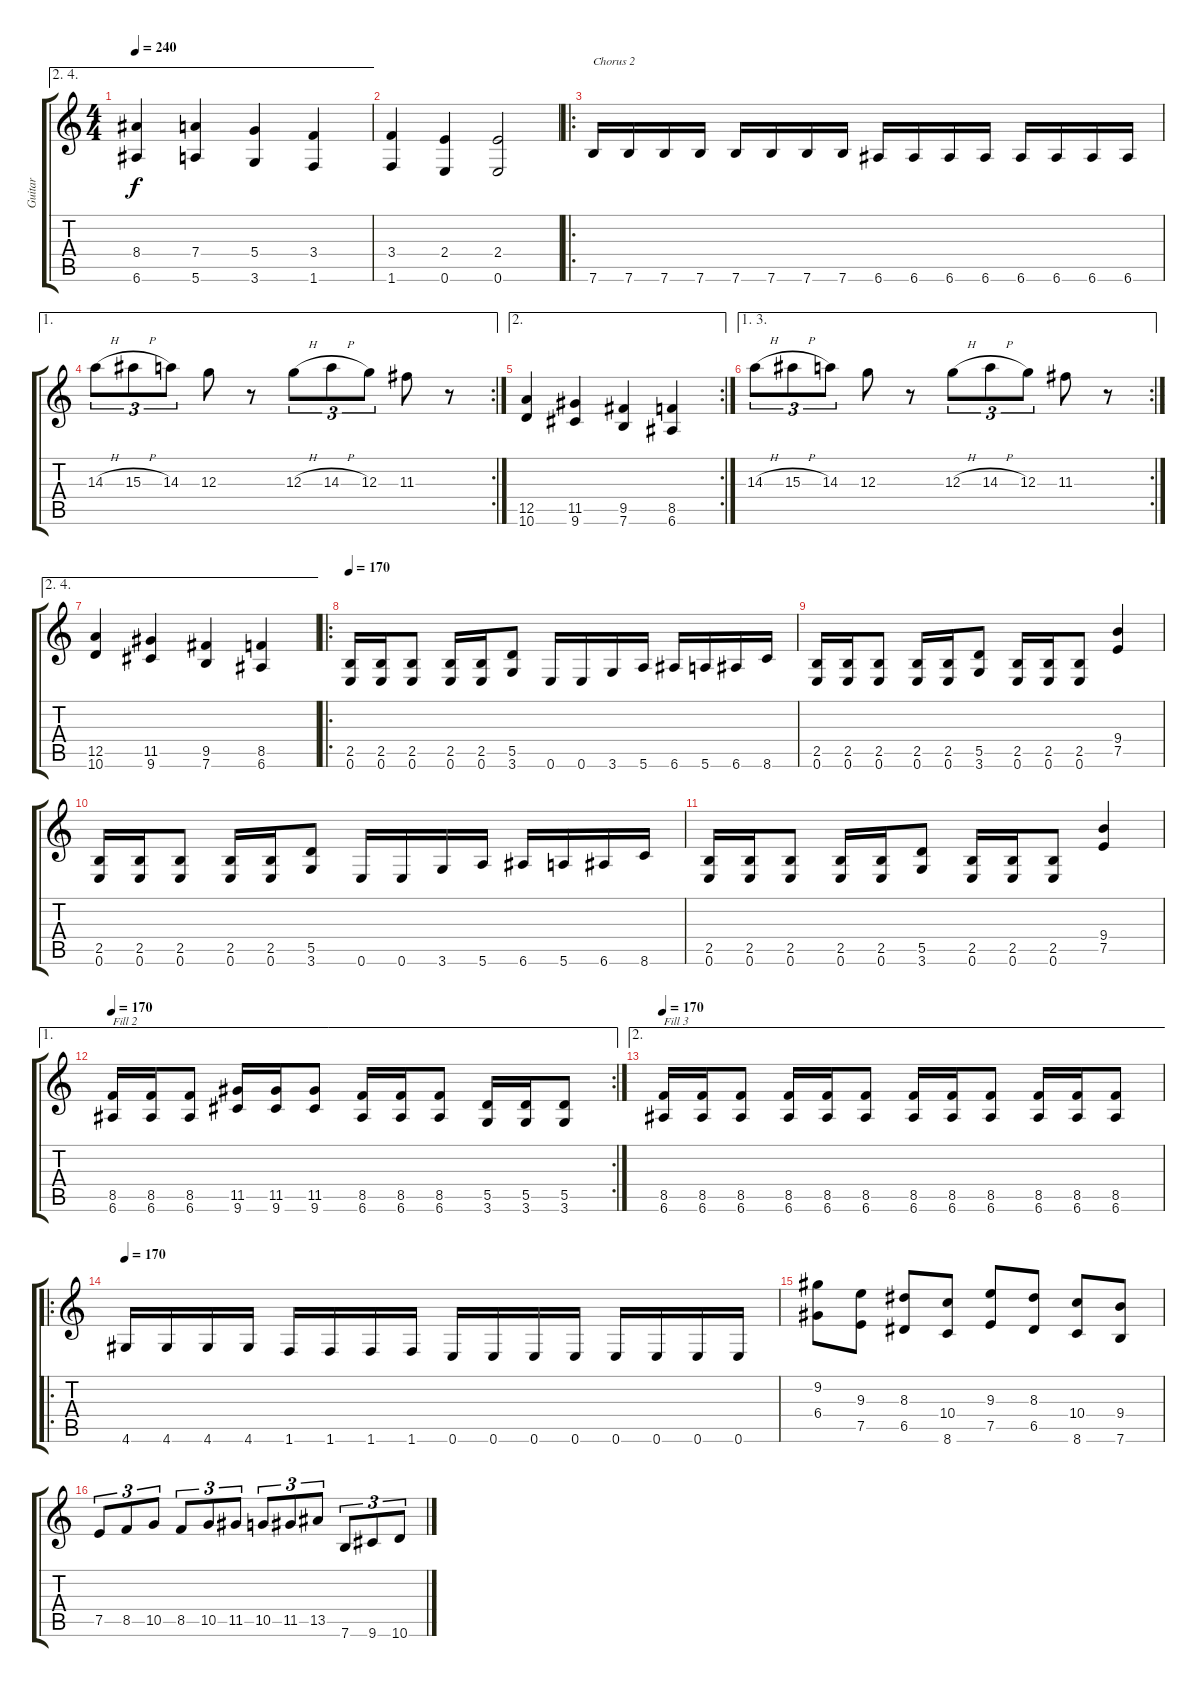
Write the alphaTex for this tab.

\track ("Guitar" "Guitar") {instrument distortionguitar}
\staff {score tabs}
\tuning (E4 B3 G3 D3 A2 E2) {hide}
\ae (2 4)
\ts (4 4)
\tempo 240
\clef g2
\ks c
(8.4 6.6).4{dy f} (7.4 5.6).4 (5.4 3.6).4 (3.4 1.6).4 |
(3.4 1.6).4 (2.4 0.6).4 (2.4 0.6).2 |
\ro
7.6.16{txt "Chorus 2"} 7.6.16 7.6.16 7.6.16 7.6.16 7.6.16 7.6.16 7.6.16 6.6.16 6.6.16 6.6.16 6.6.16 6.6.16 6.6.16 6.6.16 6.6.16 |
\ae 1
\rc 2
14.3{h}.8{tu (3 2)} 15.3{h}.8{tu (3 2)} 14.3.8{tu (3 2)} 12.3.8 r.8 12.3{h}.8{tu (3 2)} 14.3{h}.8{tu (3 2)} 12.3.8{tu (3 2)} 11.3.8 r.8 |
\ae 2
\rc 2
(12.5 10.6).4 (11.5 9.6).4 (9.5 7.6).4 (8.5 6.6).4 |
\ae (1 3)
\rc 2
14.3{h}.8{tu (3 2)} 15.3{h}.8{tu (3 2)} 14.3.8{tu (3 2)} 12.3.8 r.8 12.3{h}.8{tu (3 2)} 14.3{h}.8{tu (3 2)} 12.3.8{tu (3 2)} 11.3.8 r.8 |
\ae (2 4)
(12.5 10.6).4 (11.5 9.6).4 (9.5 7.6).4 (8.5 6.6).4 |
\ro
\tempo 170
(2.5 0.6).16 (2.5 0.6).16 (2.5 0.6).8 (2.5 0.6).16 (2.5 0.6).16 (5.5 3.6).8 0.6.16 0.6.16 3.6.16 5.6.16 6.6.16 5.6.16 6.6.16 8.6.16 |
(2.5 0.6).16 (2.5 0.6).16 (2.5 0.6).8 (2.5 0.6).16 (2.5 0.6).16 (5.5 3.6).8 (2.5 0.6).16 (2.5 0.6).16 (2.5 0.6).8 (9.4 7.5).4 |
(2.5 0.6).16 (2.5 0.6).16 (2.5 0.6).8 (2.5 0.6).16 (2.5 0.6).16 (5.5 3.6).8 0.6.16 0.6.16 3.6.16 5.6.16 6.6.16 5.6.16 6.6.16 8.6.16 |
(2.5 0.6).16 (2.5 0.6).16 (2.5 0.6).8 (2.5 0.6).16 (2.5 0.6).16 (5.5 3.6).8 (2.5 0.6).16 (2.5 0.6).16 (2.5 0.6).8 (9.4 7.5).4 |
\ae 1
\rc 2
\tempo 170
(8.5 6.6).16{txt "Fill 2"} (8.5 6.6).16 (8.5 6.6).8 (11.5 9.6).16 (11.5 9.6).16 (11.5 9.6).8 (8.5 6.6).16 (8.5 6.6).16 (8.5 6.6).8 (5.5 3.6).16 (5.5 3.6).16 (5.5 3.6).8 |
\ae 2
\tempo 170
(8.5 6.6).16{txt "Fill 3"} (8.5 6.6).16 (8.5 6.6).8 (8.5 6.6).16 (8.5 6.6).16 (8.5 6.6).8 (8.5 6.6).16 (8.5 6.6).16 (8.5 6.6).8 (8.5 6.6).16 (8.5 6.6).16 (8.5 6.6).8 |
\ro
\tempo 170
4.6.16 4.6.16 4.6.16 4.6.16 1.6.16 1.6.16 1.6.16 1.6.16 0.6.16 0.6.16 0.6.16 0.6.16 0.6.16 0.6.16 0.6.16 0.6.16 |
(9.2 6.4).8 (9.3 7.5).8 (8.3 6.5).8 (10.4 8.6).8 (9.3 7.5).8 (8.3 6.5).8 (10.4 8.6).8 (9.4 7.6).8 |
7.5.8{tu (3 2)} 8.5.8{tu (3 2)} 10.5.8{tu (3 2)} 8.5.8{tu (3 2)} 10.5.8{tu (3 2)} 11.5.8{tu (3 2)} 10.5.8{tu (3 2)} 11.5.8{tu (3 2)} 13.5.8{tu (3 2)} 7.6.8{tu (3 2)} 9.6.8{tu (3 2)} 10.6.8{tu (3 2)}
